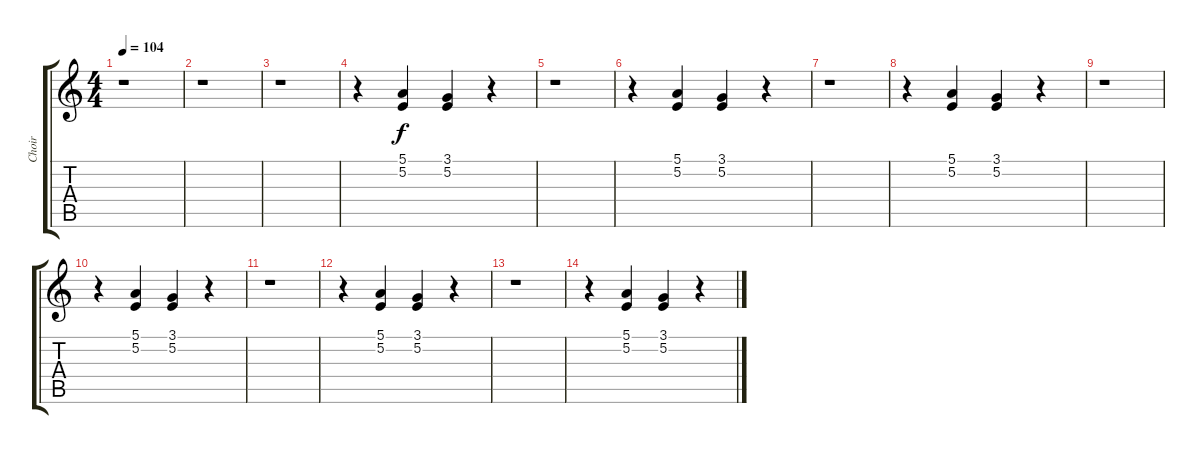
\track ("Choir" "Choir") {instrument choiraahs}
\staff {score tabs}
\tuning (E4 B3 G3 D3 A2 E2) {hide}
\ts (4 4)
\tempo 104
\clef g2
\ks c
r.1{dy f} |
r.1 |
r.1 |
r.4 (5.1 5.2).4 (3.1 5.2).4 r.4 |
r.1 |
r.4 (5.1 5.2).4 (3.1 5.2).4 r.4 |
r.1 |
r.4 (5.1 5.2).4 (3.1 5.2).4 r.4 |
r.1 |
r.4 (5.1 5.2).4 (3.1 5.2).4 r.4 |
r.1 |
r.4 (5.1 5.2).4 (3.1 5.2).4 r.4 |
r.1 |
r.4 (5.1 5.2).4 (3.1 5.2).4 r.4
